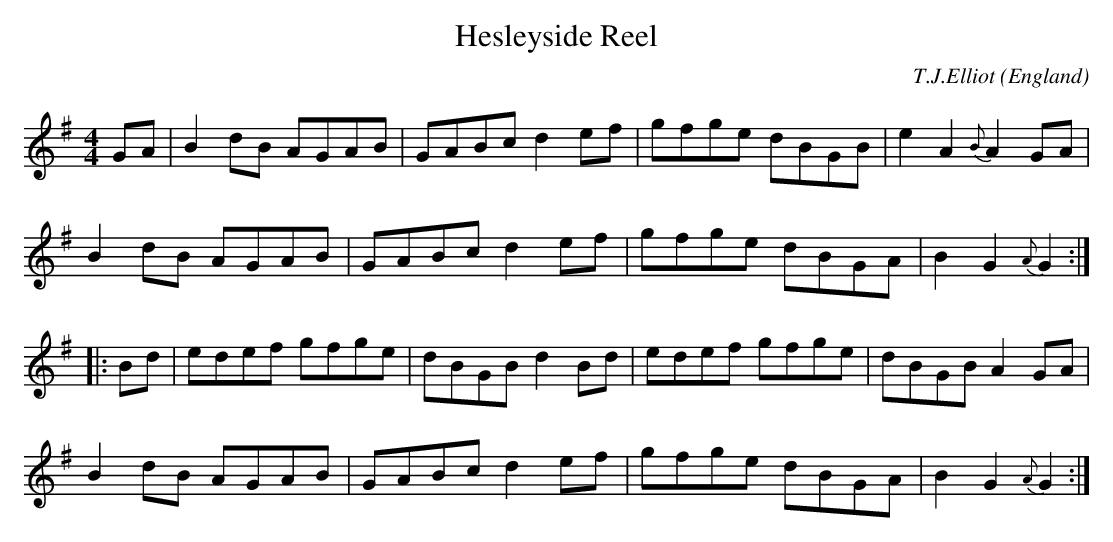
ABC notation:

X:1
T:Hesleyside Reel
C:T.J.Elliot
M:4/4
O:England
K:G major
GA |\
B2dB AGAB | GABc d2ef    |\
gfge dBGB | e2A2 {B}A2GA |
B2dB AGAB | GABc d2ef    |\
gfge dBGA | B2G2 {A}G2  ::
Bd|\
edef gfge | dBGB d2 Bd   |\
edef gfge | dBGB A2 GA   |
B2dB AGAB | GABc d2 ef   |\
gfge dBGA | B2G2 {A}G2  :|
